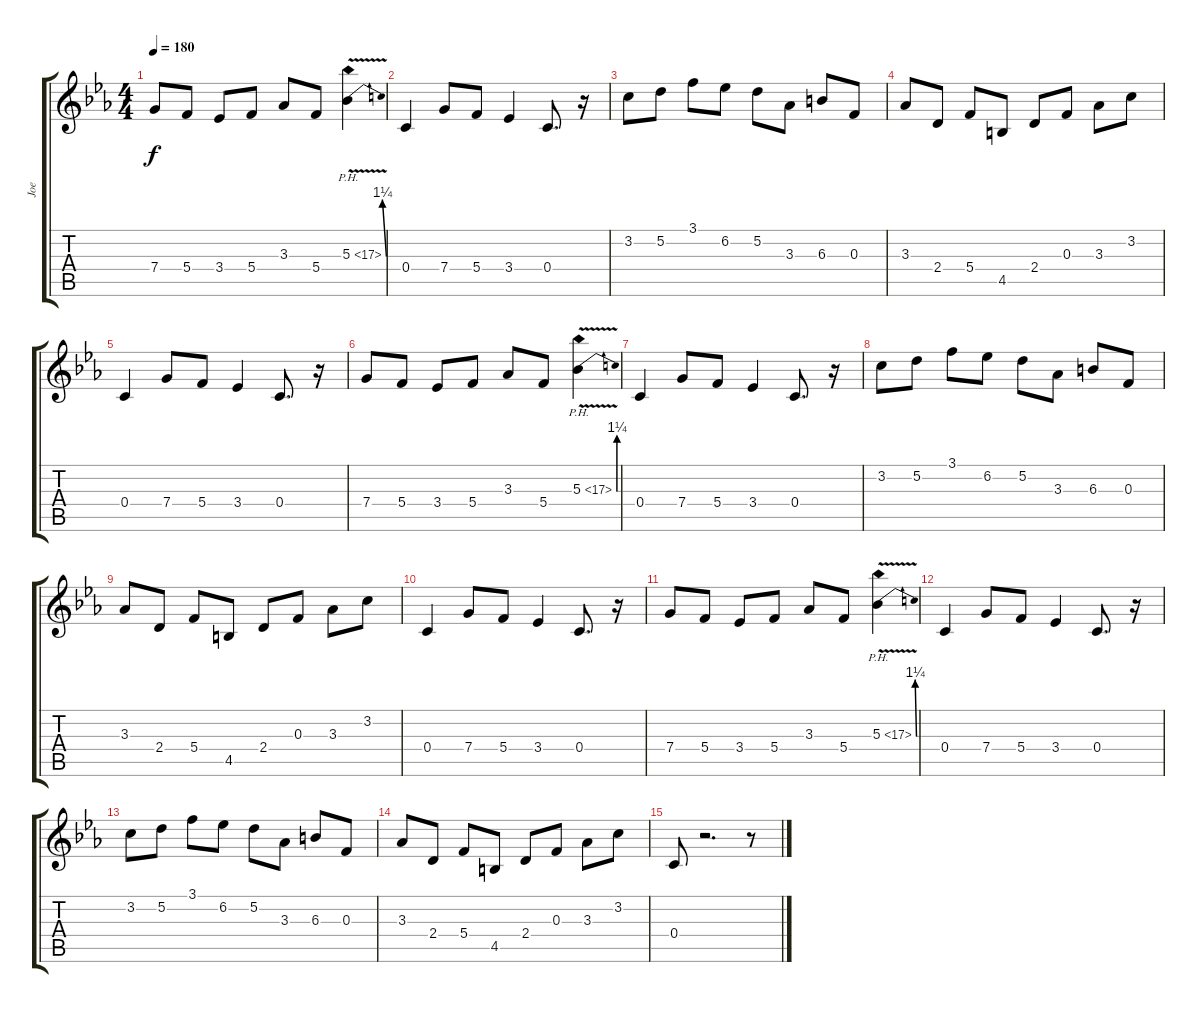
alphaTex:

\track ("Joe" "Joe") {instrument distortionguitar}
\staff {score tabs}
\tuning (D4 A3 F3 C3 G2 C2) {hide}
\ts (4 4)
\tempo 180
\clef g2
\ks eb
7.4.8{dy f} 5.4.8 3.4.8 5.4.8 3.3.8 5.4.8 5.3{be (bend 0 0 60 5) ph 12 v}.4 |
0.4.4 7.4.8 5.4.8 3.4.4 0.4.8{d} r.16 |
3.2.8 5.2.8 3.1.8 6.2.8 5.2.8 3.3.8 6.3.8 0.3.8 |
3.3.8 2.4.8 5.4.8 4.5.8 2.4.8 0.3.8 3.3.8 3.2.8 |
0.4.4 7.4.8 5.4.8 3.4.4 0.4.8{d} r.16 |
7.4.8 5.4.8 3.4.8 5.4.8 3.3.8 5.4.8 5.3{be (bend 0 0 60 5) ph 12 v}.4 |
0.4.4 7.4.8 5.4.8 3.4.4 0.4.8{d} r.16 |
3.2.8 5.2.8 3.1.8 6.2.8 5.2.8 3.3.8 6.3.8 0.3.8 |
3.3.8 2.4.8 5.4.8 4.5.8 2.4.8 0.3.8 3.3.8 3.2.8 |
0.4.4 7.4.8 5.4.8 3.4.4 0.4.8{d} r.16 |
7.4.8 5.4.8 3.4.8 5.4.8 3.3.8 5.4.8 5.3{be (bend 0 0 60 5) ph 12 v}.4 |
0.4.4 7.4.8 5.4.8 3.4.4 0.4.8{d} r.16 |
3.2.8 5.2.8 3.1.8 6.2.8 5.2.8 3.3.8 6.3.8 0.3.8 |
3.3.8 2.4.8 5.4.8 4.5.8 2.4.8 0.3.8 3.3.8 3.2.8 |
0.4.8 r.2{d} r.8
